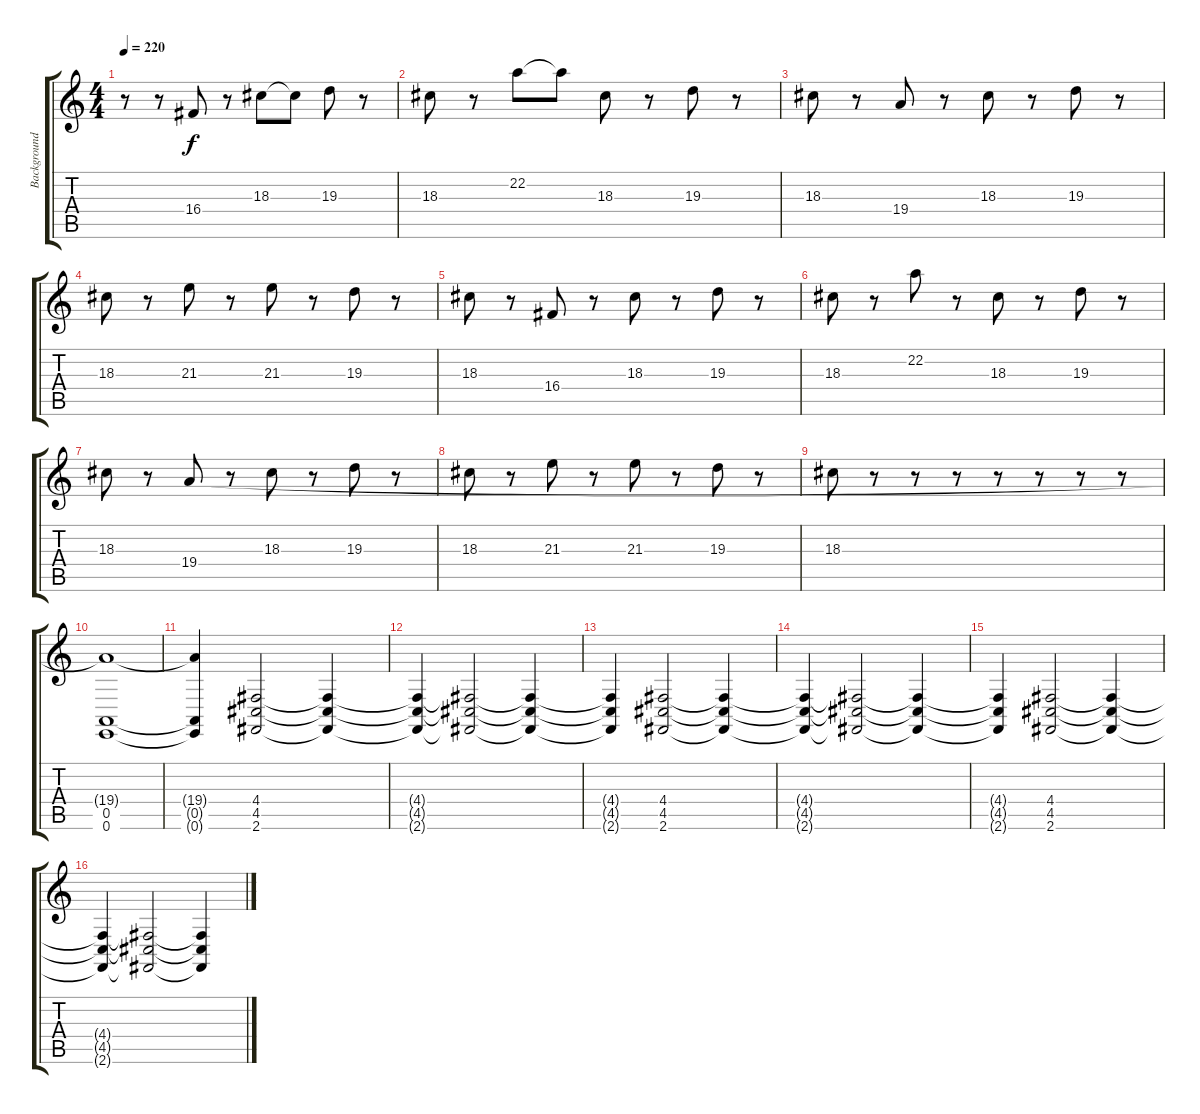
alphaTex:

\track ("Background" "Background") {instrument frenchhorn}
\staff {score tabs}
\tuning (E4 B3 G3 D3 A2 E2) {hide}
\ts (4 4)
\tempo 220
\clef g2
\ks c
r.8{dy f volume 16 instrument electricpiano1} r.8 16.4.8 r.8 18.3.8 18.3{t}.8 19.3.8 r.8 |
18.3.8 r.8 22.2.8 22.2{t}.8 18.3.8 r.8 19.3.8 r.8 |
18.3.8 r.8 19.4.8 r.8 18.3.8 r.8 19.3.8 r.8 |
18.3.8 r.8 21.3.8 r.8 21.3.8 r.8 19.3.8 r.8 |
18.3.8 r.8 16.4.8 r.8 18.3.8 r.8 19.3.8 r.8 |
18.3.8 r.8 22.2.8 r.8 18.3.8 r.8 19.3.8 r.8 |
18.3.8 r.8 19.4.8 r.8 18.3.8 r.8 19.3.8 r.8 |
18.3.8 r.8 21.3.8 r.8 21.3.8 r.8 19.3.8 r.8 |
18.3.8 r.8 r.8 r.8 r.8 r.8 r.8 r.8 |
(19.4{t} 0.5 0.6).1 |
(19.4{t} 0.5{t} 0.6{t}).4 (4.4 4.5 2.6).2{volume 11 instrument frenchhorn} (4.4{t} 4.5{t} 2.6{t}).4 |
(4.4{t} 4.5{t} 2.6{t}).4 (4.4{t} 4.5{t} 2.6{t}).2 (4.4{t} 4.5{t} 2.6{t}).4 |
(4.4{t} 4.5{t} 2.6{t}).4 (4.4 4.5 2.6).2 (4.4{t} 4.5{t} 2.6{t}).4 |
(4.4{t} 4.5{t} 2.6{t}).4 (4.4{t} 4.5{t} 2.6{t}).2 (4.4{t} 4.5{t} 2.6{t}).4 |
(4.4{t} 4.5{t} 2.6{t}).4 (4.4 4.5 2.6).2 (4.4{t} 4.5{t} 2.6{t}).4 |
(4.4{t} 4.5{t} 2.6{t}).4 (4.4{t} 4.5{t} 2.6{t}).2 (4.4{t} 4.5{t} 2.6{t}).4
